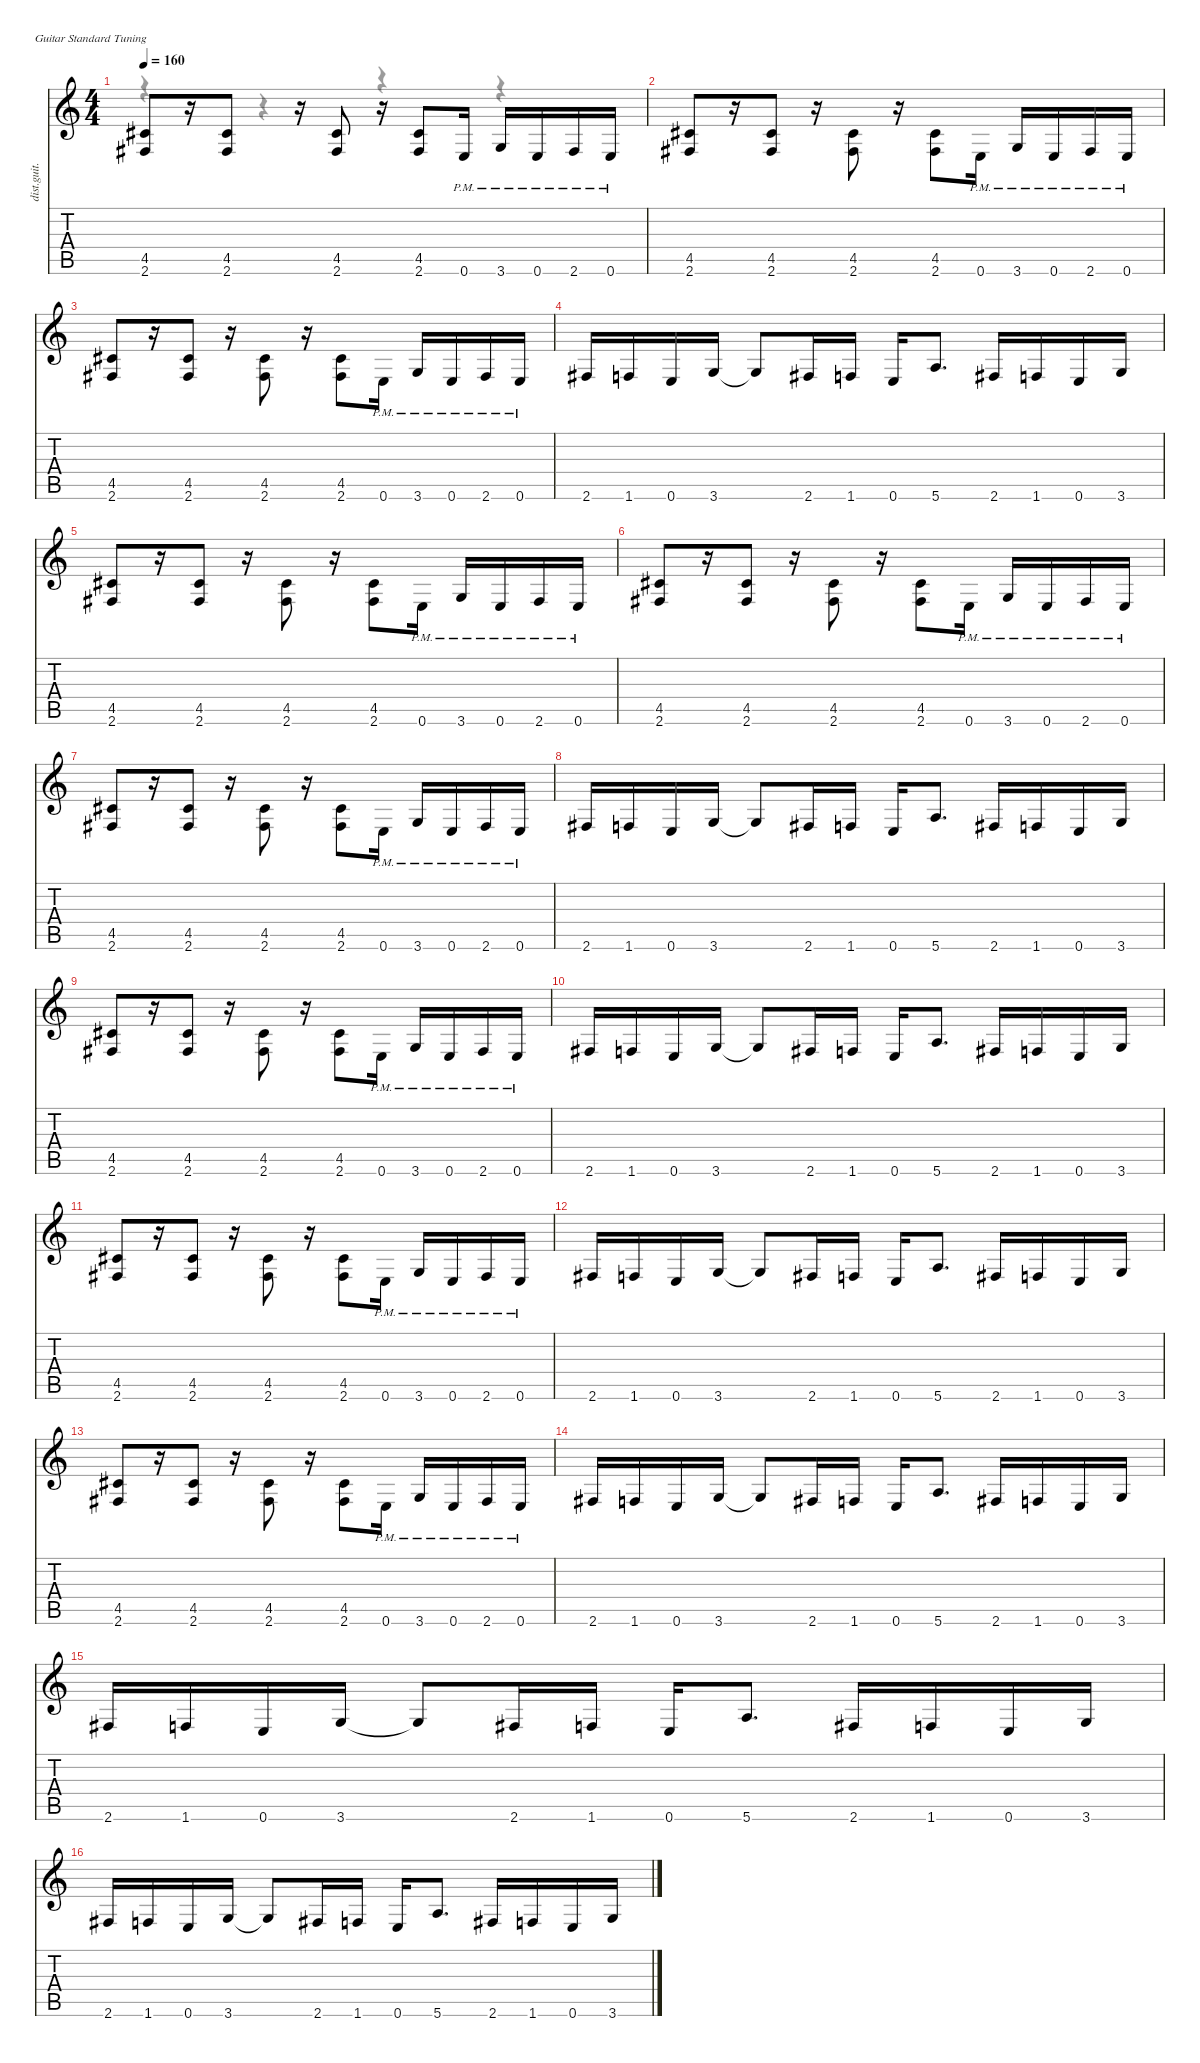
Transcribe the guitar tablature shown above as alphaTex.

\defaultSystemsLayout 4
\hideDynamics
\bracketExtendMode nobrackets
\track ("Mustaine" "dist.guit.") {instrument distortionguitar}
\staff {score tabs}
\tuning (E4 B3 G3 D3 A2 E2)
\voice
\ts (4 4)
\beaming (8 2 2 2 2)
\tempo 160
\clef g2
\ks c
(4.5{acc #} 2.6{acc #}).8{dy f instrument distortionguitar beam Up} r.16{beam Up} (4.5{acc #} 2.6{acc #}).8{beam Up} r.16{beam Up} (4.5{acc #} 2.6{acc #}).8{beam Up} r.16{beam Up} (4.5{acc #} 2.6{acc #}).8{beam Up} 0.6{pm}.16{beam Up} 3.6{pm}.16{beam Up} 0.6{pm}.16{beam Up} 2.6{pm acc #}.16{beam Up} 0.6{pm}.16{beam Up} |
(4.5{acc #} 2.6{acc #}).8{beam Up} r.16{beam Up} (4.5{acc #} 2.6{acc #}).8{beam Up} r.16{beam Down} (4.5{acc #} 2.6{acc #}).8{beam Up} r.16{beam Down} (4.5{acc #} 2.6{acc #}).8{beam Up} 0.6{pm}.16{beam Up} 3.6{pm}.16{beam Up} 0.6{pm}.16{beam Up} 2.6{pm acc #}.16{beam Up} 0.6{pm}.16{beam Up} |
(4.5{acc #} 2.6{acc #}).8{beam Up} r.16{beam Up} (4.5{acc #} 2.6{acc #}).8{beam Up} r.16{beam Down} (4.5{acc #} 2.6{acc #}).8{beam Up} r.16{beam Down} (4.5{acc #} 2.6{acc #}).8{beam Up} 0.6{pm}.16{beam Up} 3.6{pm}.16{beam Up} 0.6{pm}.16{beam Up} 2.6{pm acc #}.16{beam Up} 0.6{pm}.16{beam Up} |
2.6{acc #}.16{beam Up} 1.6.16{beam Up} 0.6.16{beam Up} 3.6.16{beam Up} 3.6{t}.8{beam Up} 2.6{acc #}.16{beam Up} 1.6.16{beam Up} 0.6.16{beam Up} 5.6.8{d beam Up} 2.6{acc #}.16{beam Up} 1.6.16{beam Up} 0.6.16{beam Up} 3.6.16{beam Up} |
(4.5{acc #} 2.6{acc #}).8{beam Up} r.16{beam Up} (4.5{acc #} 2.6{acc #}).8{beam Up} r.16{beam Down} (4.5{acc #} 2.6{acc #}).8{beam Up} r.16{beam Down} (4.5{acc #} 2.6{acc #}).8{beam Up} 0.6{pm}.16{beam Up} 3.6{pm}.16{beam Up} 0.6{pm}.16{beam Up} 2.6{pm acc #}.16{beam Up} 0.6{pm}.16{beam Up} |
(4.5{acc #} 2.6{acc #}).8{beam Up} r.16{beam Up} (4.5{acc #} 2.6{acc #}).8{beam Up} r.16{beam Down} (4.5{acc #} 2.6{acc #}).8{beam Up} r.16{beam Down} (4.5{acc #} 2.6{acc #}).8{beam Up} 0.6{pm}.16{beam Up} 3.6{pm}.16{beam Up} 0.6{pm}.16{beam Up} 2.6{pm acc #}.16{beam Up} 0.6{pm}.16{beam Up} |
(4.5{acc #} 2.6{acc #}).8{beam Up} r.16{beam Up} (4.5{acc #} 2.6{acc #}).8{beam Up} r.16{beam Down} (4.5{acc #} 2.6{acc #}).8{beam Up} r.16{beam Down} (4.5{acc #} 2.6{acc #}).8{beam Up} 0.6{pm}.16{beam Up} 3.6{pm}.16{beam Up} 0.6{pm}.16{beam Up} 2.6{pm acc #}.16{beam Up} 0.6{pm}.16{beam Up} |
2.6{acc #}.16{beam Up} 1.6.16{beam Up} 0.6.16{beam Up} 3.6.16{beam Up} 3.6{t}.8{beam Up} 2.6{acc #}.16{beam Up} 1.6.16{beam Up} 0.6.16{beam Up} 5.6.8{d beam Up} 2.6{acc #}.16{beam Up} 1.6.16{beam Up} 0.6.16{beam Up} 3.6.16{beam Up} |
(4.5{acc #} 2.6{acc #}).8{beam Up} r.16{beam Up} (4.5{acc #} 2.6{acc #}).8{beam Up} r.16{beam Down} (4.5{acc #} 2.6{acc #}).8{beam Up} r.16{beam Down} (4.5{acc #} 2.6{acc #}).8{beam Up} 0.6{pm}.16{beam Up} 3.6{pm}.16{beam Up} 0.6{pm}.16{beam Up} 2.6{pm acc #}.16{beam Up} 0.6{pm}.16{beam Up} |
2.6{acc #}.16{beam Up} 1.6.16{beam Up} 0.6.16{beam Up} 3.6.16{beam Up} 3.6{t}.8{beam Up} 2.6{acc #}.16{beam Up} 1.6.16{beam Up} 0.6.16{beam Up} 5.6.8{d beam Up} 2.6{acc #}.16{beam Up} 1.6.16{beam Up} 0.6.16{beam Up} 3.6.16{beam Up} |
(4.5{acc #} 2.6{acc #}).8{beam Up} r.16{beam Up} (4.5{acc #} 2.6{acc #}).8{beam Up} r.16{beam Down} (4.5{acc #} 2.6{acc #}).8{beam Up} r.16{beam Down} (4.5{acc #} 2.6{acc #}).8{beam Up} 0.6{pm}.16{beam Up} 3.6{pm}.16{beam Up} 0.6{pm}.16{beam Up} 2.6{pm acc #}.16{beam Up} 0.6{pm}.16{beam Up} |
2.6{acc #}.16{beam Up} 1.6.16{beam Up} 0.6.16{beam Up} 3.6.16{beam Up} 3.6{t}.8{beam Up} 2.6{acc #}.16{beam Up} 1.6.16{beam Up} 0.6.16{beam Up} 5.6.8{d beam Up} 2.6{acc #}.16{beam Up} 1.6.16{beam Up} 0.6.16{beam Up} 3.6.16{beam Up} |
(4.5{acc #} 2.6{acc #}).8{beam Up} r.16{beam Up} (4.5{acc #} 2.6{acc #}).8{beam Up} r.16{beam Down} (4.5{acc #} 2.6{acc #}).8{beam Up} r.16{beam Down} (4.5{acc #} 2.6{acc #}).8{beam Up} 0.6{pm}.16{beam Up} 3.6{pm}.16{beam Up} 0.6{pm}.16{beam Up} 2.6{pm acc #}.16{beam Up} 0.6{pm}.16{beam Up} |
2.6{acc #}.16{beam Up} 1.6.16{beam Up} 0.6.16{beam Up} 3.6.16{beam Up} 3.6{t}.8{beam Up} 2.6{acc #}.16{beam Up} 1.6.16{beam Up} 0.6.16{beam Up} 5.6.8{d beam Up} 2.6{acc #}.16{beam Up} 1.6.16{beam Up} 0.6.16{beam Up} 3.6.16{beam Up} |
2.6{acc #}.16{beam Up} 1.6.16{beam Up} 0.6.16{beam Up} 3.6.16{beam Up} 3.6{t}.8{beam Up} 2.6{acc #}.16{beam Up} 1.6.16{beam Up} 0.6.16{beam Up} 5.6.8{d beam Up} 2.6{acc #}.16{beam Up} 1.6.16{beam Up} 0.6.16{beam Up} 3.6.16{beam Up} |
2.6{acc #}.16{beam Up} 1.6.16{beam Up} 0.6.16{beam Up} 3.6.16{beam Up} 3.6{t}.8{beam Up} 2.6{acc #}.16{beam Up} 1.6.16{beam Up} 0.6.16{beam Up} 5.6.8{d beam Up} 2.6{acc #}.16{beam Up} 1.6.16{beam Up} 0.6.16{beam Up} 3.6.16{beam Up}
\voice
\clef g2
\ottava regular
\simile none
\ks c
r.4{dy mf beam Down} r.4{beam Down} r.4{beam Down} r.4{beam Down} |
|
|
|
|
|
|
|
|
|
|
|
|
|
|
